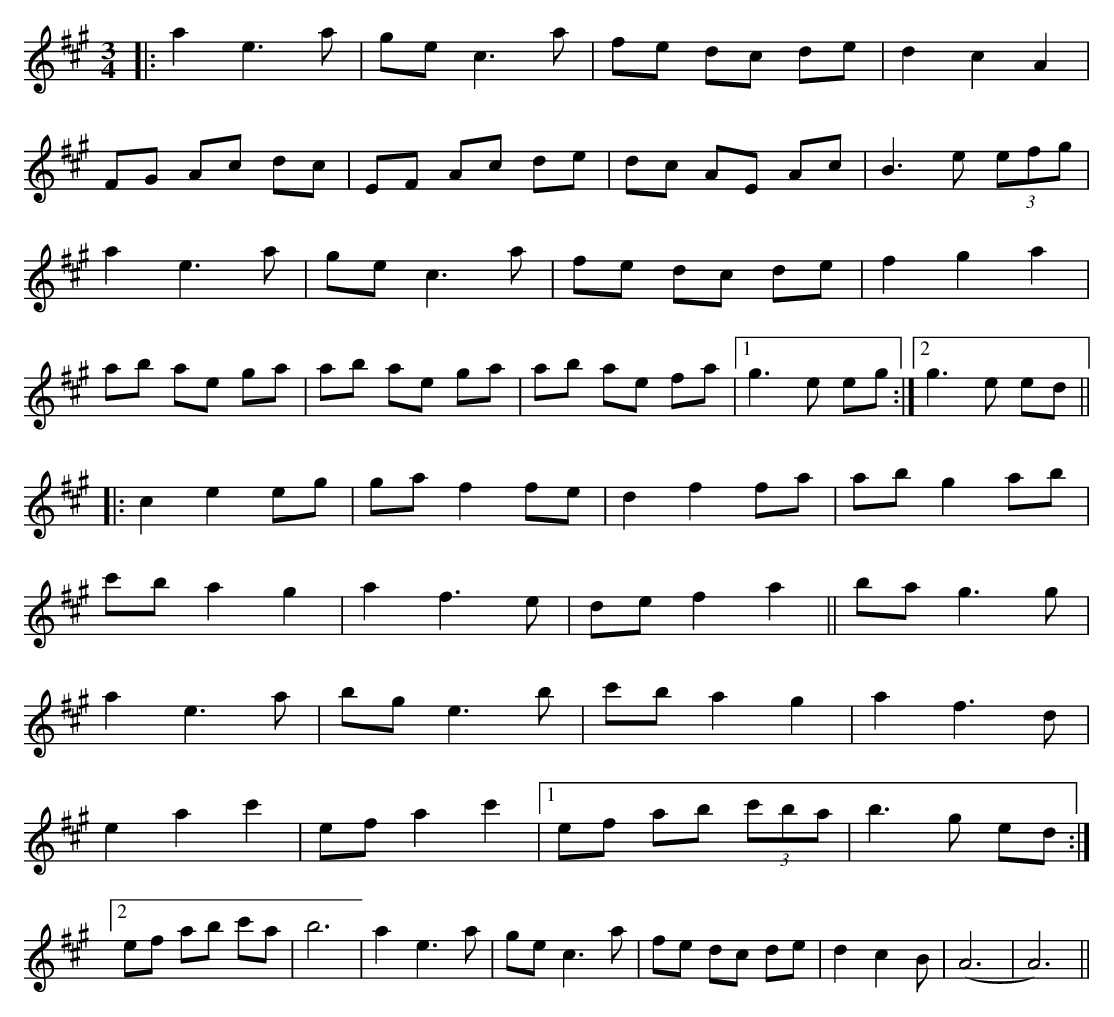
X:1
M:3/4
K:A
|:a2 e3 a|ge c3 a|fe dc de|d2 c2 A2|
FG Ac dc|EF Ac de|dc AE Ac|B3 e (3efg|
a2 e3 a|ge c3 a|fe dc de|f2 g2 a2|
ab ae ga|ab ae ga|ab ae fa|1 g3 e eg:|2 g3 e ed||
|:c2 e2 eg|ga f2 fe|d2 f2 fa|ab g2 ab|
c'b a2 g2|a2 f3 e|de f2 a2||ba g3 g|
a2 e3 a|bg e3 b|c'b a2 g2|a2 f3 d|
e2 a2 c'2|ef a2 c'2|1 ef ab (3c'ba|b3 g ed:|
[2 ef ab c'a|b6|a2 e3 a|ge c3 a|fe dc de|d2 c2 B|(A6|A6)||
